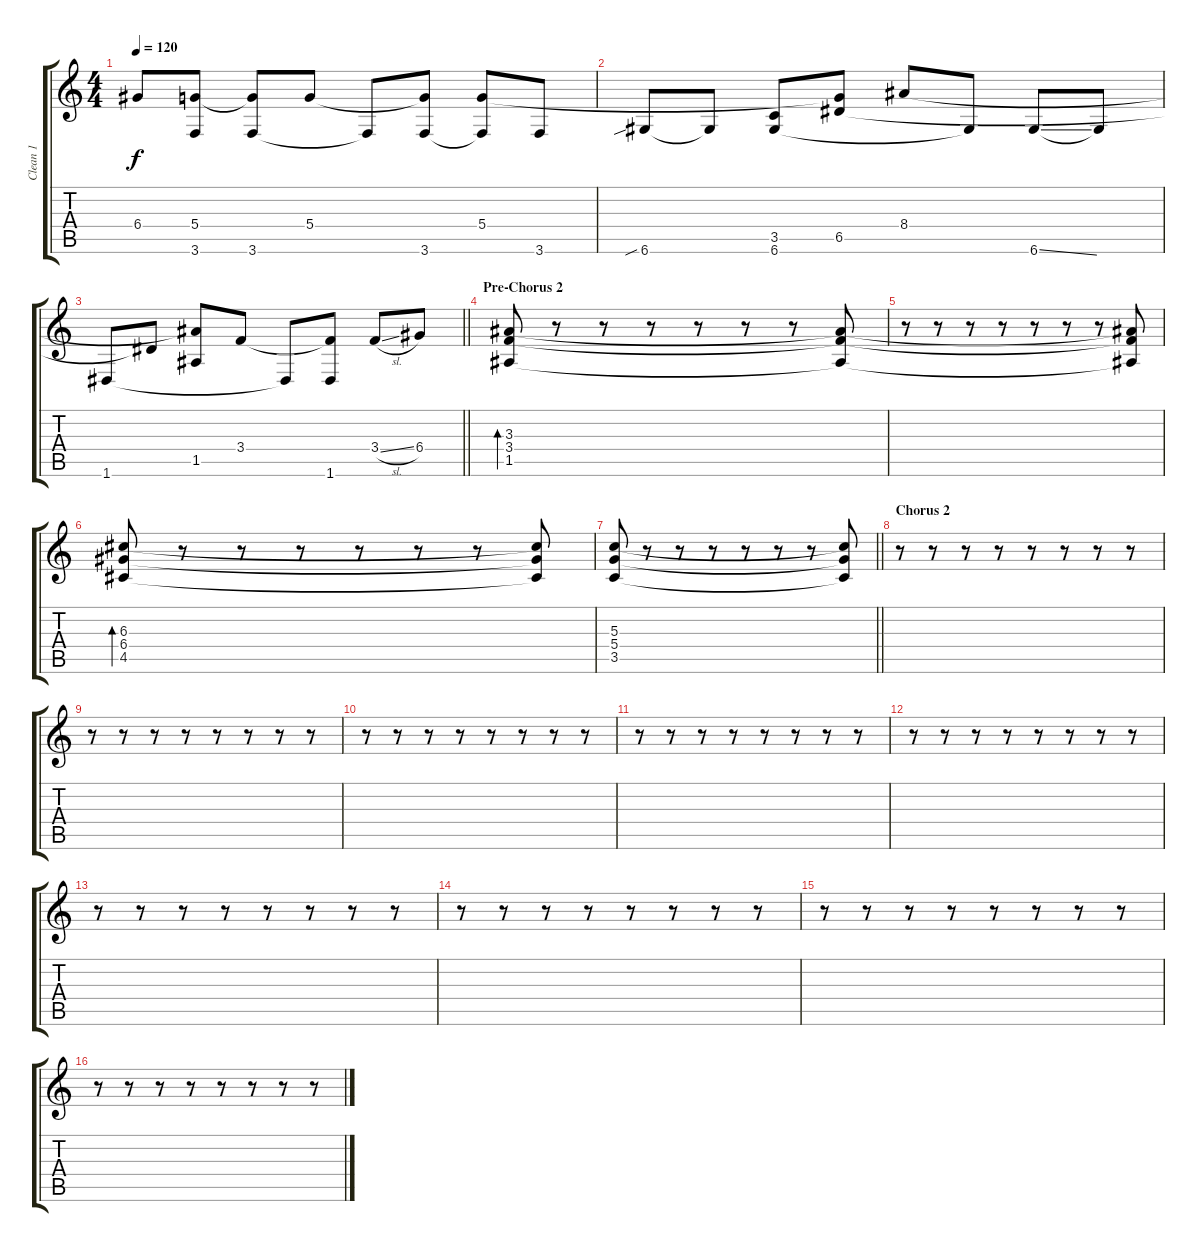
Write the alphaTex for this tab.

\track ("Clean 1" "Clean 1") {instrument electricguitarclean}
\staff {score tabs}
\tuning (E4 B3 G3 D3 A2 D2) {hide}
\ts (4 4)
\tempo 120
\clef g2
\ks c
6.4.8{dy f} (5.4 3.6{t}).8 (5.4{t} 3.6).8 5.4.8 3.6{t}.8 (5.4{t} 3.6).8 (5.4 3.6{t}).8 3.6.8 |
6.6{sib}.8 6.6{t}.8 (3.5{t} 6.6).8 (5.4{t} 6.5).8 8.4.8 6.6{t}.8 6.6{ss}.8 6.6{t}.8 |
\barLineRight lightlight
1.6.8 6.5{t}.8 (8.4{t} 1.5).8 3.4.8 1.6{t}.8 (3.4{t} 1.6).8 3.4{sl}.8 6.4.8 |
\section ("" "Pre-Chorus 2")
(3.3 3.4 1.5).8{bd 480} r.8 r.8 r.8 r.8 r.8 r.8 (3.3{t} 3.4{t} 1.5{t}).8 |
r.8 r.8 r.8 r.8 r.8 r.8 r.8 (3.3{t} 3.4{t} 1.5{t}).8 |
(6.3 6.4 4.5).8{bd 240} r.8 r.8 r.8 r.8 r.8 r.8 (6.3{t} 6.4{t} 4.5{t}).8 |
\barLineRight lightlight
(5.3 5.4 3.5).8 r.8 r.8 r.8 r.8 r.8 r.8 (5.3{t} 5.4{t} 3.5{t}).8 |
\section ("" "Chorus 2")
r.8 r.8 r.8 r.8 r.8 r.8 r.8 r.8 |
r.8 r.8 r.8 r.8 r.8 r.8 r.8 r.8 |
r.8 r.8 r.8 r.8 r.8 r.8 r.8 r.8 |
r.8 r.8 r.8 r.8 r.8 r.8 r.8 r.8 |
r.8 r.8 r.8 r.8 r.8 r.8 r.8 r.8 |
r.8 r.8 r.8 r.8 r.8 r.8 r.8 r.8 |
r.8 r.8 r.8 r.8 r.8 r.8 r.8 r.8 |
r.8 r.8 r.8 r.8 r.8 r.8 r.8 r.8 |
r.8 r.8 r.8 r.8 r.8 r.8 r.8 r.8
